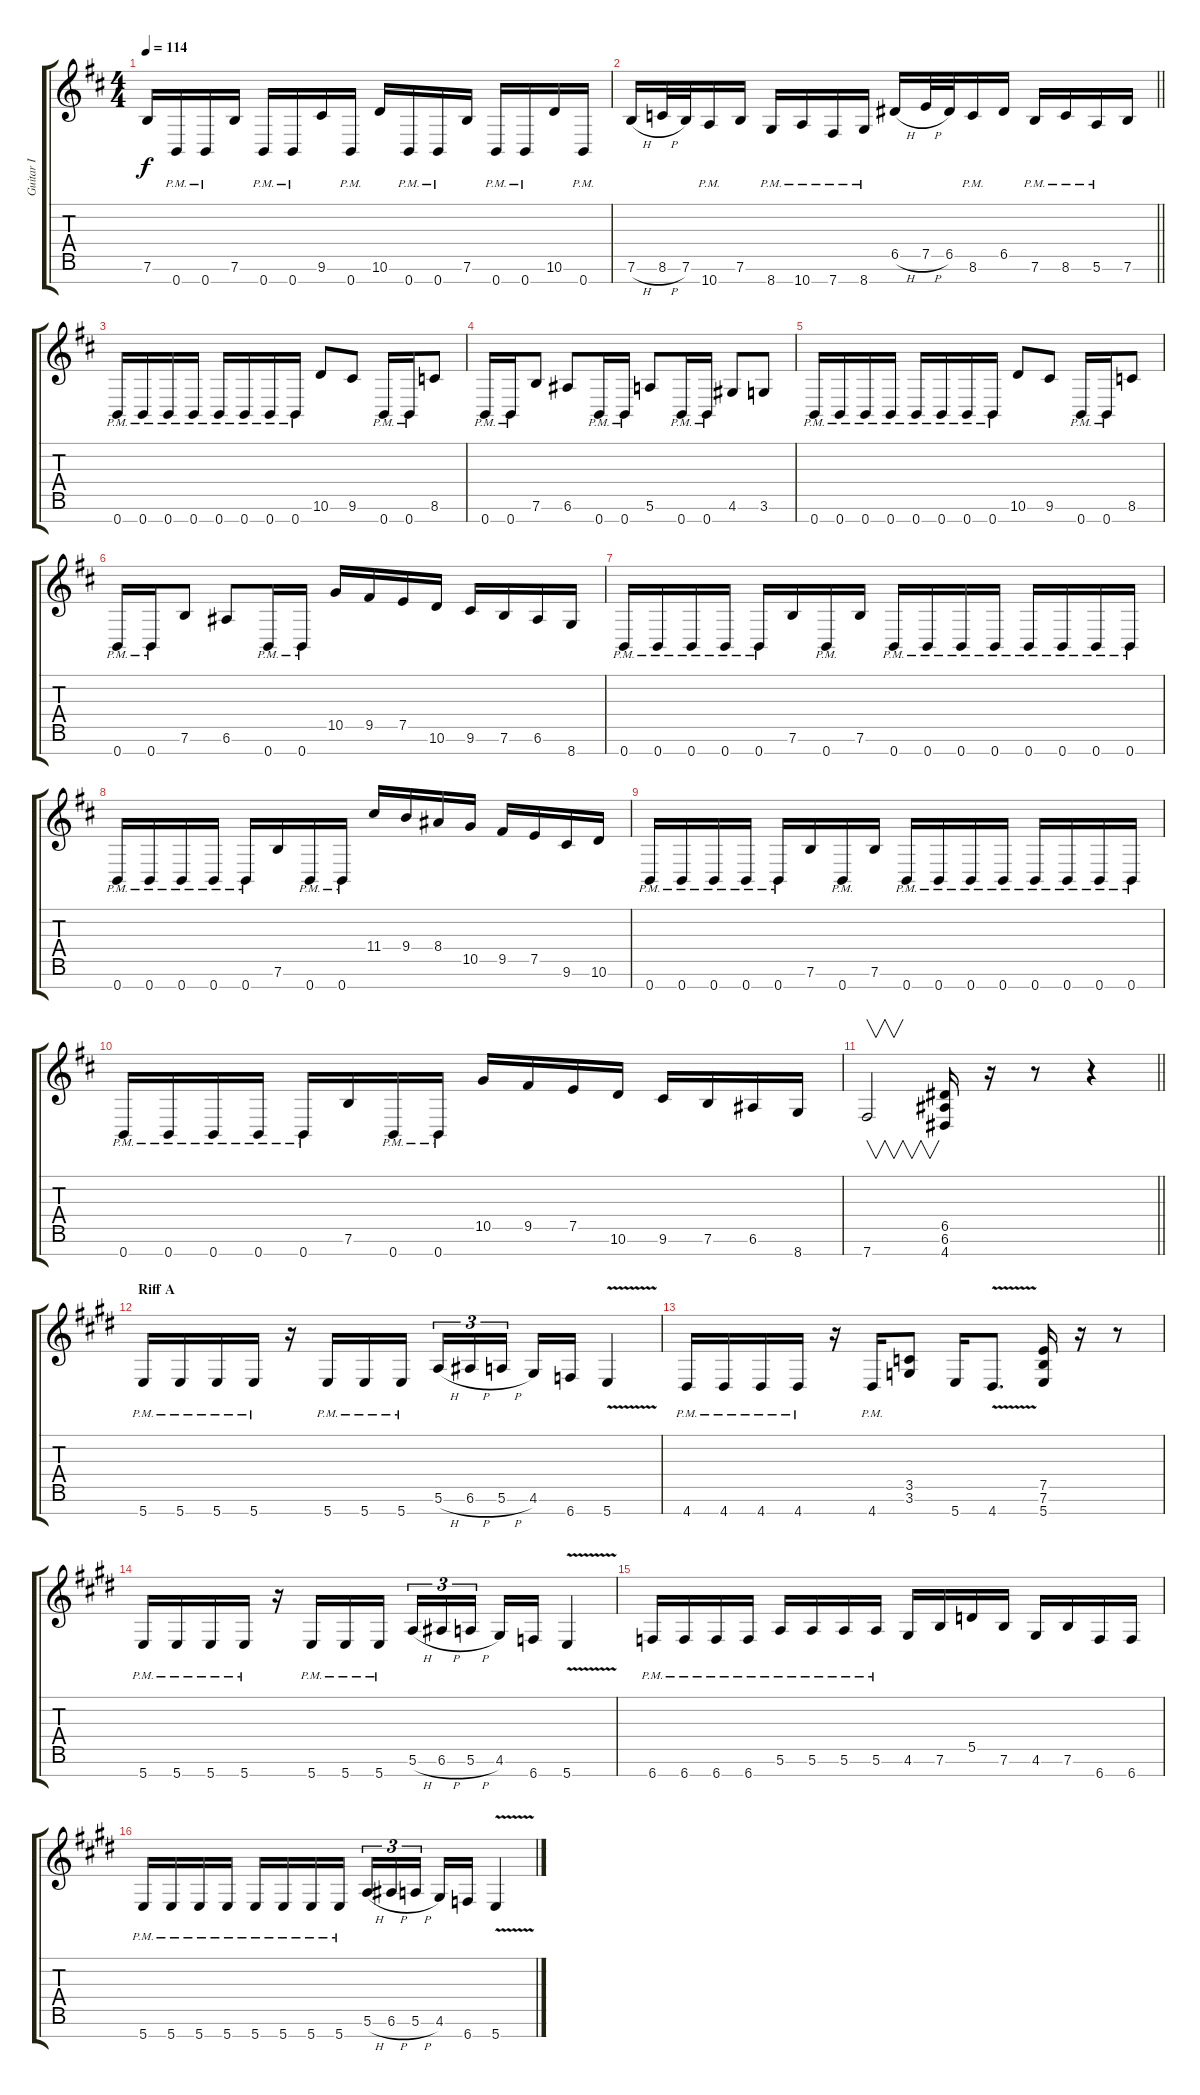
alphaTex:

\track ("Guitar I" "Guitar I") {instrument distortionguitar}
\staff {score tabs}
\tuning (E4 B3 G3 D3 A2 E2 B1) {hide}
\ts (4 4)
\tempo 114
\clef g2
\ks bminor
7.6.16{dy f} 0.7{pm}.16 0.7{pm}.16 7.6.16 0.7{pm}.16 0.7{pm}.16 9.6.16 0.7{pm}.16 10.6.16 0.7{pm}.16 0.7{pm}.16 7.6.16 0.7{pm}.16 0.7{pm}.16 10.6.16 0.7{pm}.16 |
\barLineRight lightlight
7.6{h}.16 8.6{h}.32 7.6.32 10.7{pm}.16 7.6.16 8.7{pm}.16 10.7{pm}.16 7.7{pm}.16 8.7{pm}.16 6.5{h}.16 7.5{h}.32 6.5.32 8.6{pm}.16 6.5.16 7.6{pm}.16 8.6{pm}.16 5.6{pm}.16 7.6.16 |
0.7{pm}.16 0.7{pm}.16 0.7{pm}.16 0.7{pm}.16 0.7{pm}.16 0.7{pm}.16 0.7{pm}.16 0.7{pm}.16 10.6.8 9.6.8 0.7{pm}.16 0.7{pm}.16 8.6.8 |
0.7{pm}.16 0.7{pm}.16 7.6.8 6.6.8 0.7{pm}.16 0.7{pm}.16 5.6.8 0.7{pm}.16 0.7{pm}.16 4.6.8 3.6.8 |
0.7{pm}.16 0.7{pm}.16 0.7{pm}.16 0.7{pm}.16 0.7{pm}.16 0.7{pm}.16 0.7{pm}.16 0.7{pm}.16 10.6.8 9.6.8 0.7{pm}.16 0.7{pm}.16 8.6.8 |
0.7{pm}.16 0.7{pm}.16 7.6.8 6.6.8 0.7{pm}.16 0.7{pm}.16 10.5.16 9.5.16 7.5.16 10.6.16 9.6.16 7.6.16 6.6.16 8.7.16 |
0.7{pm}.16 0.7{pm}.16 0.7{pm}.16 0.7{pm}.16 0.7{pm}.16 7.6.16 0.7{pm}.16 7.6.16 0.7{pm}.16 0.7{pm}.16 0.7{pm}.16 0.7{pm}.16 0.7{pm}.16 0.7{pm}.16 0.7{pm}.16 0.7{pm}.16 |
0.7{pm}.16 0.7{pm}.16 0.7{pm}.16 0.7{pm}.16 0.7{pm}.16 7.6.16 0.7{pm}.16 0.7{pm}.16 11.4.16 9.4.16 8.4.16 10.5.16 9.5.16 7.5.16 9.6.16 10.6.16 |
0.7{pm}.16 0.7{pm}.16 0.7{pm}.16 0.7{pm}.16 0.7{pm}.16 7.6.16 0.7{pm}.16 7.6.16 0.7{pm}.16 0.7{pm}.16 0.7{pm}.16 0.7{pm}.16 0.7{pm}.16 0.7{pm}.16 0.7{pm}.16 0.7{pm}.16 |
0.7{pm}.16 0.7{pm}.16 0.7{pm}.16 0.7{pm}.16 0.7{pm}.16 7.6.16 0.7{pm}.16 0.7{pm}.16 10.5.16 9.5.16 7.5.16 10.6.16 9.6.16 7.6.16 6.6.16 8.7.16 |
\barLineRight lightlight
7.7.2{v} (6.5 6.6 4.7).16 r.16 r.8 r.4 |
\section ("" "Riff A")
\ks e
5.7{pm}.16 5.7{pm}.16 5.7{pm}.16 5.7{pm}.16 r.16 5.7{pm}.16 5.7{pm}.16 5.7{pm}.16 5.6{h}.16{tu (3 2)} 6.6{h}.16{tu (3 2)} 5.6{h}.16{tu (3 2) beam splitsecondary} 4.6.16 6.7.16 5.7{v}.4 |
4.7{pm}.16 4.7{pm}.16 4.7{pm}.16 4.7{pm}.16 r.16 4.7{pm}.16 (3.5 3.6).8 5.7.16 4.7{v}.8{d} (7.5 7.6 5.7).16 r.16 r.8 |
5.7{pm}.16 5.7{pm}.16 5.7{pm}.16 5.7{pm}.16 r.16 5.7{pm}.16 5.7{pm}.16 5.7{pm}.16 5.6{h}.16{tu (3 2)} 6.6{h}.16{tu (3 2)} 5.6{h}.16{tu (3 2) beam splitsecondary} 4.6.16 6.7.16 5.7{v}.4 |
6.7{pm}.16 6.7{pm}.16 6.7{pm}.16 6.7{pm}.16 5.6{pm}.16 5.6{pm}.16 5.6{pm}.16 5.6{pm}.16 4.6.16 7.6.16 5.5.16 7.6.16 4.6.16 7.6.16 6.7.16 6.7.16 |
5.7{pm}.16 5.7{pm}.16 5.7{pm}.16 5.7{pm}.16 5.7{pm}.16 5.7{pm}.16 5.7{pm}.16 5.7{pm}.16 5.6{h}.16{tu (3 2)} 6.6{h}.16{tu (3 2)} 5.6{h}.16{tu (3 2) beam splitsecondary} 4.6.16 6.7.16 5.7{v}.4
